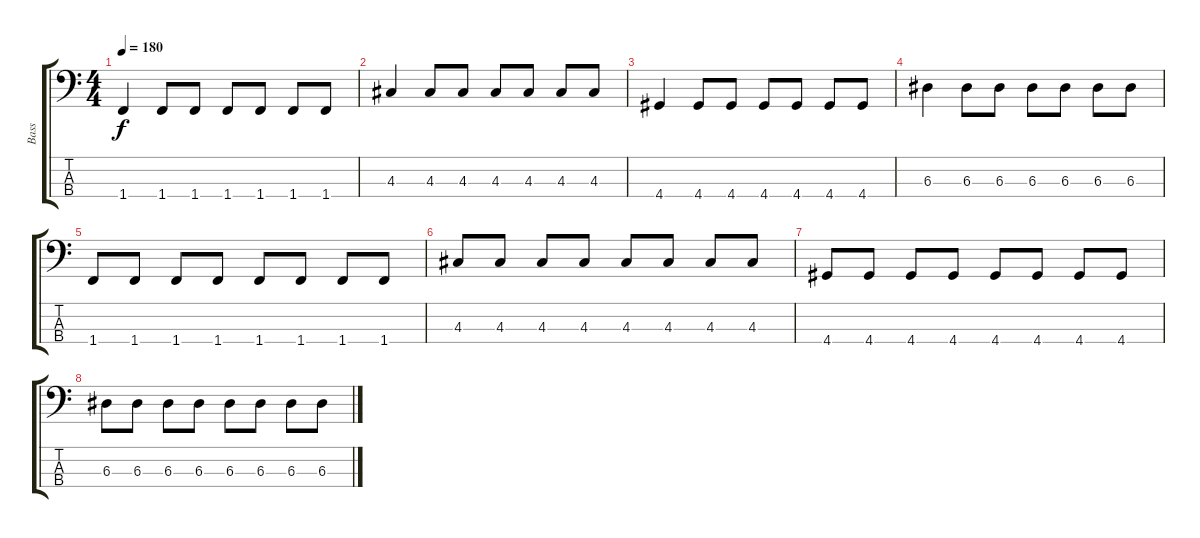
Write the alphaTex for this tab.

\track ("Bass" "Bass") {instrument electricbasspick}
\staff {score tabs}
\tuning (G2 D2 A1 E1) {hide}
\ts (4 4)
\tempo 180
\clef f4
\ks c
1.4.4{dy f instrument electricbasspick} 1.4.8 1.4.8 1.4.8 1.4.8 1.4.8 1.4.8 |
4.3.4 4.3.8 4.3.8 4.3.8 4.3.8 4.3.8 4.3.8 |
4.4.4 4.4.8 4.4.8 4.4.8 4.4.8 4.4.8 4.4.8 |
6.3.4 6.3.8 6.3.8 6.3.8 6.3.8 6.3.8 6.3.8 |
1.4.8 1.4.8 1.4.8 1.4.8 1.4.8 1.4.8 1.4.8 1.4.8 |
4.3.8 4.3.8 4.3.8 4.3.8 4.3.8 4.3.8 4.3.8 4.3.8 |
4.4.8 4.4.8 4.4.8 4.4.8 4.4.8 4.4.8 4.4.8 4.4.8 |
6.3.8 6.3.8 6.3.8 6.3.8 6.3.8 6.3.8 6.3.8 6.3.8
